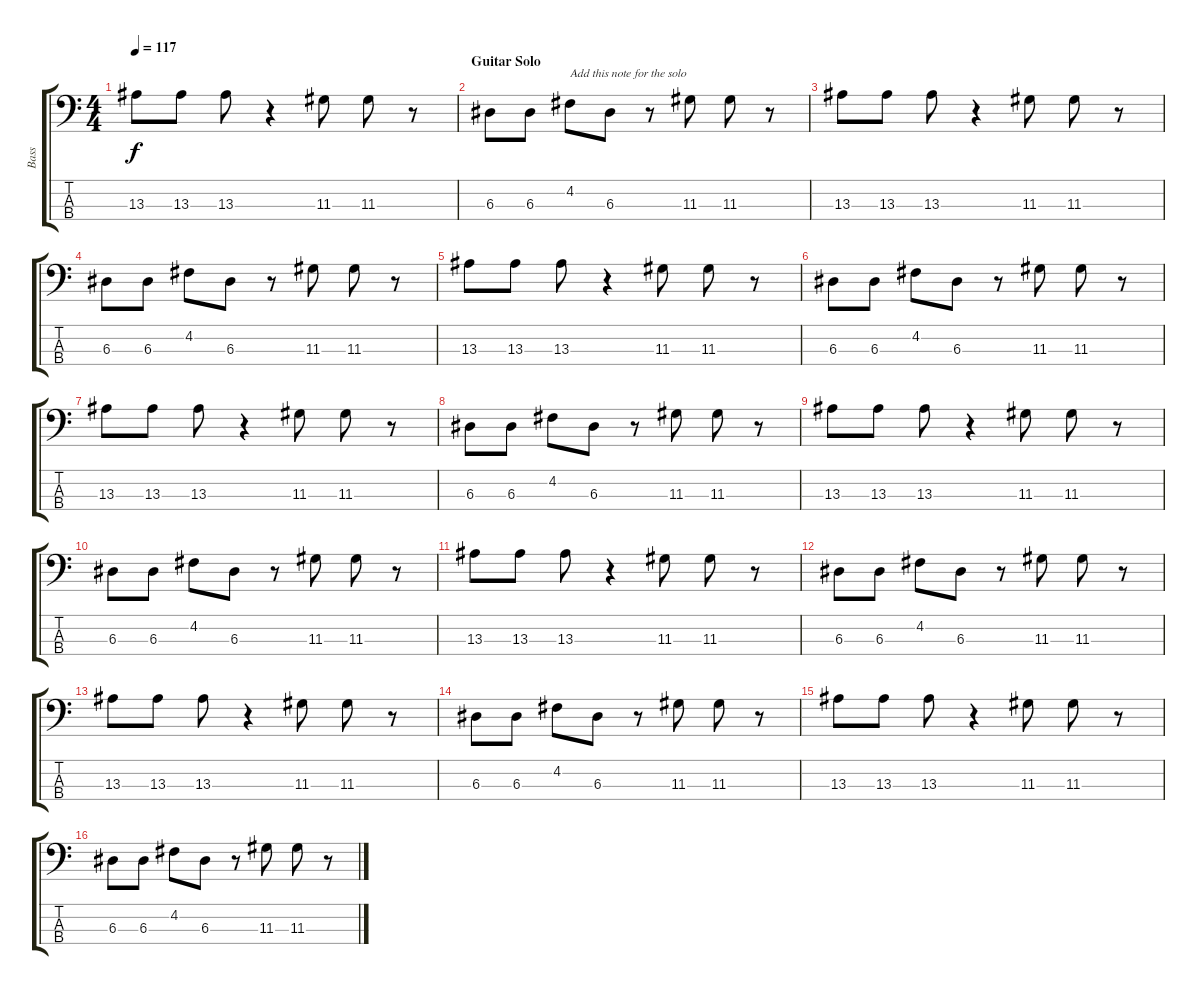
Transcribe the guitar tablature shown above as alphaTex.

\track ("Bass" "Bass") {instrument electricbassfinger}
\staff {score tabs}
\tuning (G2 D2 A1 E1) {hide}
\ts (4 4)
\tempo 117
\clef f4
\ks c
13.3.8{dy f} 13.3.8 13.3.8 r.4 11.3.8 11.3.8 r.8 |
\section ("" "Guitar Solo")
6.3.8 6.3.8 4.2.8{txt "Add this note for the solo"} 6.3.8 r.8 11.3.8 11.3.8 r.8 |
13.3.8 13.3.8 13.3.8 r.4 11.3.8 11.3.8 r.8 |
6.3.8 6.3.8 4.2.8 6.3.8 r.8 11.3.8 11.3.8 r.8 |
13.3.8 13.3.8 13.3.8 r.4 11.3.8 11.3.8 r.8 |
6.3.8 6.3.8 4.2.8 6.3.8 r.8 11.3.8 11.3.8 r.8 |
13.3.8 13.3.8 13.3.8 r.4 11.3.8 11.3.8 r.8 |
6.3.8 6.3.8 4.2.8 6.3.8 r.8 11.3.8 11.3.8 r.8 |
13.3.8 13.3.8 13.3.8 r.4 11.3.8 11.3.8 r.8 |
6.3.8 6.3.8 4.2.8 6.3.8 r.8 11.3.8 11.3.8 r.8 |
13.3.8 13.3.8 13.3.8 r.4 11.3.8 11.3.8 r.8 |
6.3.8 6.3.8 4.2.8 6.3.8 r.8 11.3.8 11.3.8 r.8 |
13.3.8 13.3.8 13.3.8 r.4 11.3.8 11.3.8 r.8 |
6.3.8 6.3.8 4.2.8 6.3.8 r.8 11.3.8 11.3.8 r.8 |
13.3.8 13.3.8 13.3.8 r.4 11.3.8 11.3.8 r.8 |
6.3.8 6.3.8 4.2.8 6.3.8 r.8 11.3.8 11.3.8 r.8
